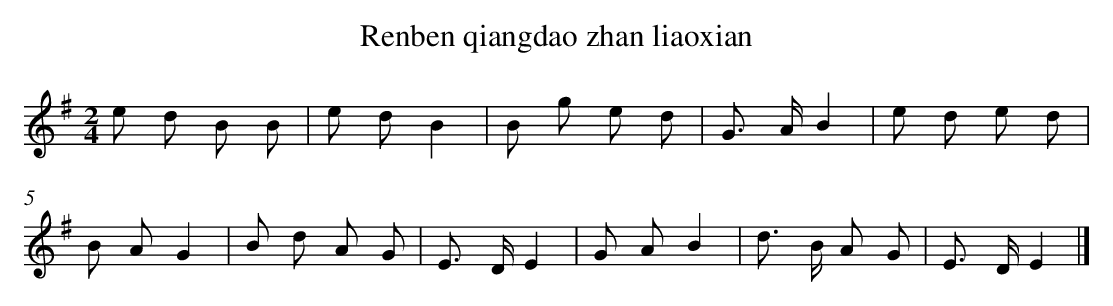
X:1
T: Renben qiangdao zhan liaoxian
L: 1/8
M: 2/4
K: G
e d B B [I:setbarnb 1]|
e dB2 |
B g e d |
G> AB2 |
e d e d |
B AG2 |
B d A G |
E> DE2 |
G AB2 |
d> B A G |
E> DE2 |]
